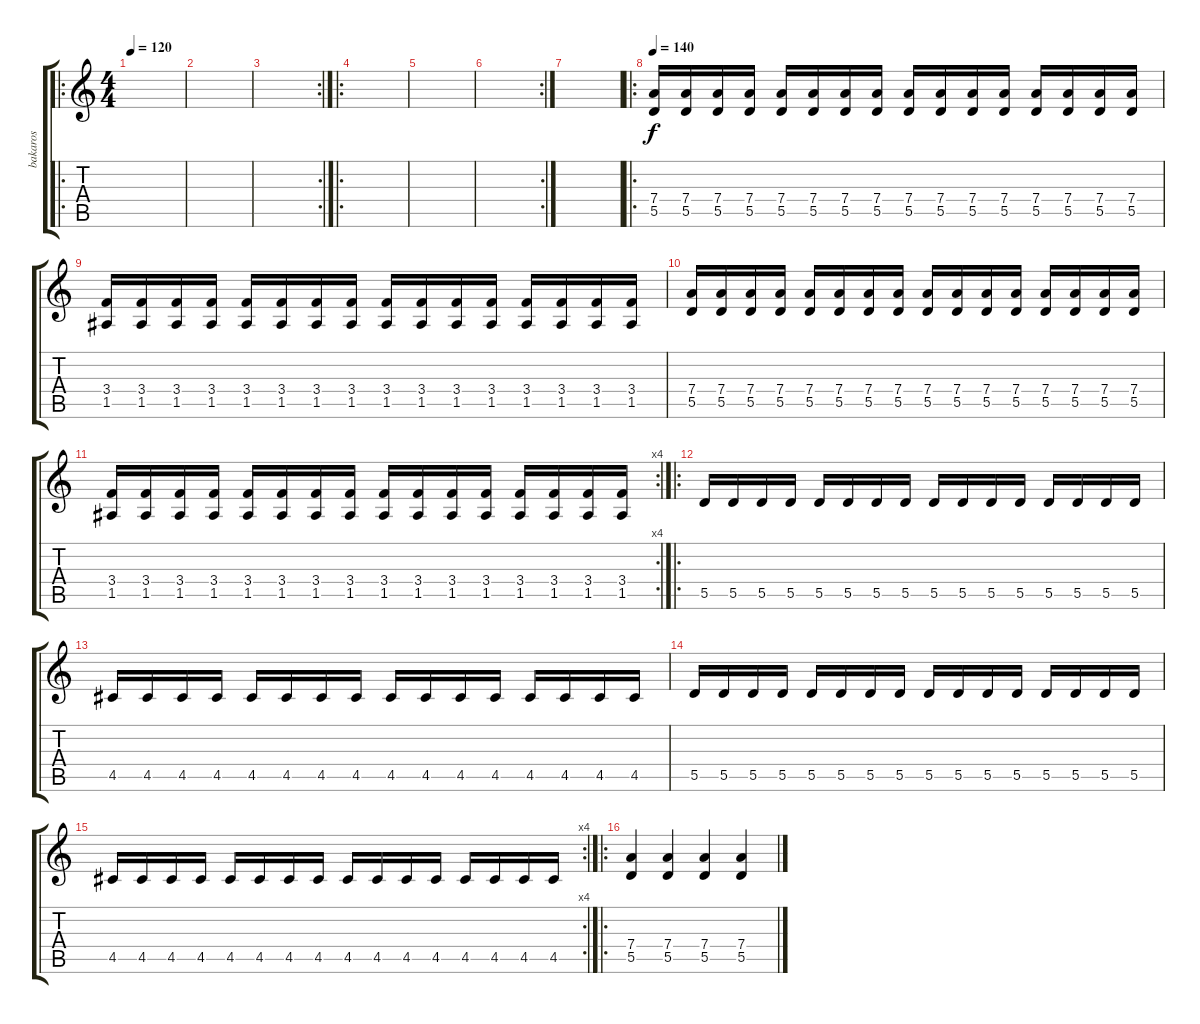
\track ("bakaros" "bakaros") {instrument distortionguitar}
\staff {score tabs}
\tuning (E4 B3 G3 D3 A2 E2) {hide}
\ro
\ts (4 4)
\tempo 120
\clef g2
\ks c
|
|
\rc 2
|
\ro
|
|
\rc 2
|
|
\ro
\tempo 140
(7.4 5.5).16 (7.4 5.5).16 (7.4 5.5).16 (7.4 5.5).16 (7.4 5.5).16 (7.4 5.5).16 (7.4 5.5).16 (7.4 5.5).16 (7.4 5.5).16 (7.4 5.5).16 (7.4 5.5).16 (7.4 5.5).16 (7.4 5.5).16 (7.4 5.5).16 (7.4 5.5).16 (7.4 5.5).16 |
(3.4 1.5).16 (3.4 1.5).16 (3.4 1.5).16 (3.4 1.5).16 (3.4 1.5).16 (3.4 1.5).16 (3.4 1.5).16 (3.4 1.5).16 (3.4 1.5).16 (3.4 1.5).16 (3.4 1.5).16 (3.4 1.5).16 (3.4 1.5).16 (3.4 1.5).16 (3.4 1.5).16 (3.4 1.5).16 |
(7.4 5.5).16 (7.4 5.5).16 (7.4 5.5).16 (7.4 5.5).16 (7.4 5.5).16 (7.4 5.5).16 (7.4 5.5).16 (7.4 5.5).16 (7.4 5.5).16 (7.4 5.5).16 (7.4 5.5).16 (7.4 5.5).16 (7.4 5.5).16 (7.4 5.5).16 (7.4 5.5).16 (7.4 5.5).16 |
\rc 4
(3.4 1.5).16 (3.4 1.5).16 (3.4 1.5).16 (3.4 1.5).16 (3.4 1.5).16 (3.4 1.5).16 (3.4 1.5).16 (3.4 1.5).16 (3.4 1.5).16 (3.4 1.5).16 (3.4 1.5).16 (3.4 1.5).16 (3.4 1.5).16 (3.4 1.5).16 (3.4 1.5).16 (3.4 1.5).16 |
\ro
5.5.16 5.5.16 5.5.16 5.5.16 5.5.16 5.5.16 5.5.16 5.5.16 5.5.16 5.5.16 5.5.16 5.5.16 5.5.16 5.5.16 5.5.16 5.5.16 |
4.5.16 4.5.16 4.5.16 4.5.16 4.5.16 4.5.16 4.5.16 4.5.16 4.5.16 4.5.16 4.5.16 4.5.16 4.5.16 4.5.16 4.5.16 4.5.16 |
5.5.16 5.5.16 5.5.16 5.5.16 5.5.16 5.5.16 5.5.16 5.5.16 5.5.16 5.5.16 5.5.16 5.5.16 5.5.16 5.5.16 5.5.16 5.5.16 |
\rc 4
4.5.16 4.5.16 4.5.16 4.5.16 4.5.16 4.5.16 4.5.16 4.5.16 4.5.16 4.5.16 4.5.16 4.5.16 4.5.16 4.5.16 4.5.16 4.5.16 |
\ro
(7.4 5.5).4 (7.4 5.5).4 (7.4 5.5).4 (7.4 5.5).4
